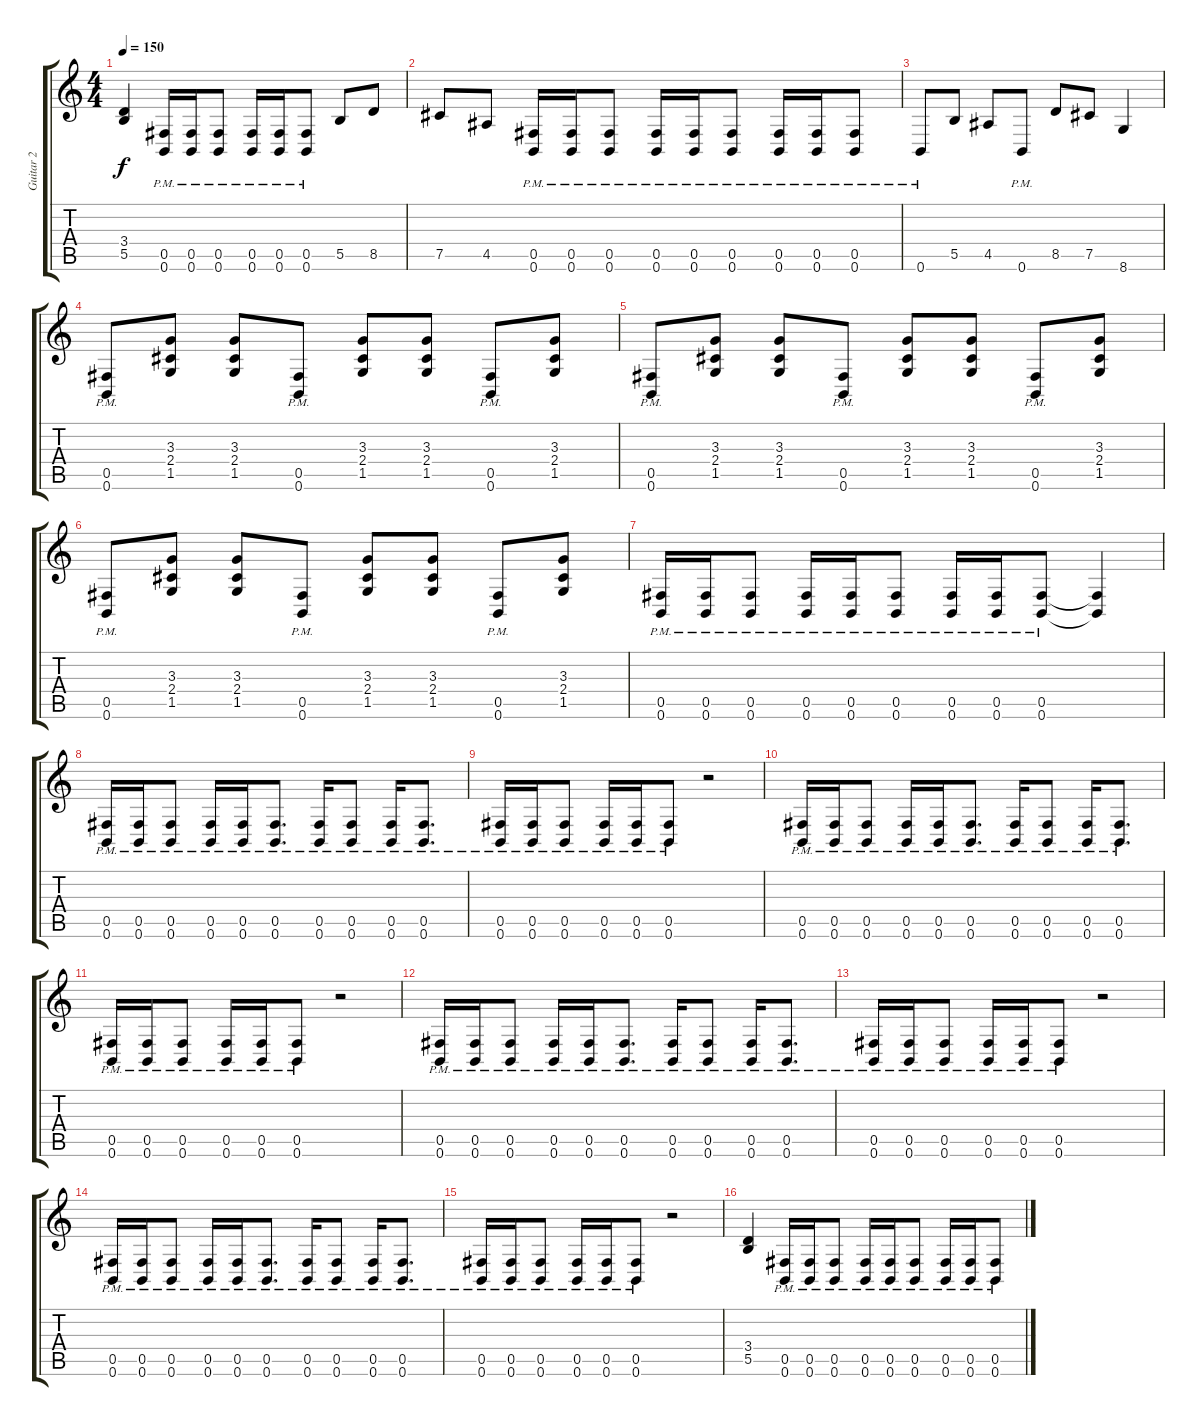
\track ("Guitar 2" "Guitar 2") {instrument distortionguitar}
\staff {score tabs}
\tuning (Db4 Ab3 E3 B2 Gb2 B1) {hide}
\ts (4 4)
\tempo 150
\clef g2
\ks c
(3.4 5.5).4{dy f} (0.5{pm} 0.6{pm}).16 (0.5{pm} 0.6{pm}).16 (0.5{pm} 0.6{pm}).8 (0.5{pm} 0.6{pm}).16 (0.5{pm} 0.6{pm}).16 (0.5{pm} 0.6{pm}).8 5.5.8 8.5.8 |
7.5.8 4.5.8 (0.5{pm} 0.6{pm}).16 (0.5{pm} 0.6{pm}).16 (0.5{pm} 0.6{pm}).8 (0.5{pm} 0.6{pm}).16 (0.5{pm} 0.6{pm}).16 (0.5{pm} 0.6{pm}).8 (0.5{pm} 0.6{pm}).16 (0.5{pm} 0.6{pm}).16 (0.5{pm} 0.6{pm}).8 |
0.6{pm}.8 5.5.8 4.5.8 0.6{pm}.8 8.5.8 7.5.8 8.6.4 |
(0.5{pm} 0.6{pm}).8 (3.3 2.4 1.5).8 (3.3 2.4 1.5).8 (0.5{pm} 0.6{pm}).8 (3.3 2.4 1.5).8 (3.3 2.4 1.5).8 (0.5{pm} 0.6{pm}).8 (3.3 2.4 1.5).8 |
(0.5{pm} 0.6{pm}).8 (3.3 2.4 1.5).8 (3.3 2.4 1.5).8 (0.5{pm} 0.6{pm}).8 (3.3 2.4 1.5).8 (3.3 2.4 1.5).8 (0.5{pm} 0.6{pm}).8 (3.3 2.4 1.5).8 |
(0.5{pm} 0.6{pm}).8 (3.3 2.4 1.5).8 (3.3 2.4 1.5).8 (0.5{pm} 0.6{pm}).8 (3.3 2.4 1.5).8 (3.3 2.4 1.5).8 (0.5{pm} 0.6{pm}).8 (3.3 2.4 1.5).8 |
(0.5{pm} 0.6{pm}).16 (0.5{pm} 0.6{pm}).16 (0.5{pm} 0.6{pm}).8 (0.5{pm} 0.6{pm}).16 (0.5{pm} 0.6{pm}).16 (0.5{pm} 0.6{pm}).8 (0.5{pm} 0.6{pm}).16 (0.5{pm} 0.6{pm}).16 (0.5{pm} 0.6{pm}).8 (0.5{t} 0.6{t}).4 |
(0.5{pm} 0.6{pm}).16 (0.5{pm} 0.6{pm}).16 (0.5{pm} 0.6{pm}).8 (0.5{pm} 0.6{pm}).16 (0.5{pm} 0.6{pm}).16 (0.5{pm} 0.6{pm}).8{d} (0.5{pm} 0.6{pm}).16 (0.5{pm} 0.6{pm}).8 (0.5{pm} 0.6{pm}).16 (0.5{pm} 0.6{pm}).8{d} |
(0.5{pm} 0.6{pm}).16 (0.5{pm} 0.6{pm}).16 (0.5{pm} 0.6{pm}).8 (0.5{pm} 0.6{pm}).16 (0.5{pm} 0.6{pm}).16 (0.5{pm} 0.6{pm}).8 r.2 |
(0.5{pm} 0.6{pm}).16 (0.5{pm} 0.6{pm}).16 (0.5{pm} 0.6{pm}).8 (0.5{pm} 0.6{pm}).16 (0.5{pm} 0.6{pm}).16 (0.5{pm} 0.6{pm}).8{d} (0.5{pm} 0.6{pm}).16 (0.5{pm} 0.6{pm}).8 (0.5{pm} 0.6{pm}).16 (0.5{pm} 0.6{pm}).8{d} |
(0.5{pm} 0.6{pm}).16 (0.5{pm} 0.6{pm}).16 (0.5{pm} 0.6{pm}).8 (0.5{pm} 0.6{pm}).16 (0.5{pm} 0.6{pm}).16 (0.5{pm} 0.6{pm}).8 r.2 |
(0.5{pm} 0.6{pm}).16 (0.5{pm} 0.6{pm}).16 (0.5{pm} 0.6{pm}).8 (0.5{pm} 0.6{pm}).16 (0.5{pm} 0.6{pm}).16 (0.5{pm} 0.6{pm}).8{d} (0.5{pm} 0.6{pm}).16 (0.5{pm} 0.6{pm}).8 (0.5{pm} 0.6{pm}).16 (0.5{pm} 0.6{pm}).8{d} |
(0.5{pm} 0.6{pm}).16 (0.5{pm} 0.6{pm}).16 (0.5{pm} 0.6{pm}).8 (0.5{pm} 0.6{pm}).16 (0.5{pm} 0.6{pm}).16 (0.5{pm} 0.6{pm}).8 r.2 |
(0.5{pm} 0.6{pm}).16 (0.5{pm} 0.6{pm}).16 (0.5{pm} 0.6{pm}).8 (0.5{pm} 0.6{pm}).16 (0.5{pm} 0.6{pm}).16 (0.5{pm} 0.6{pm}).8{d} (0.5{pm} 0.6{pm}).16 (0.5{pm} 0.6{pm}).8 (0.5{pm} 0.6{pm}).16 (0.5{pm} 0.6{pm}).8{d} |
(0.5{pm} 0.6{pm}).16 (0.5{pm} 0.6{pm}).16 (0.5{pm} 0.6{pm}).8 (0.5{pm} 0.6{pm}).16 (0.5{pm} 0.6{pm}).16 (0.5{pm} 0.6{pm}).8 r.2 |
(3.4 5.5).4 (0.5{pm} 0.6{pm}).16 (0.5{pm} 0.6{pm}).16 (0.5{pm} 0.6{pm}).8 (0.5{pm} 0.6{pm}).16 (0.5{pm} 0.6{pm}).16 (0.5{pm} 0.6{pm}).8 (0.5{pm} 0.6{pm}).16 (0.5{pm} 0.6{pm}).16 (0.5{pm} 0.6{pm}).8
